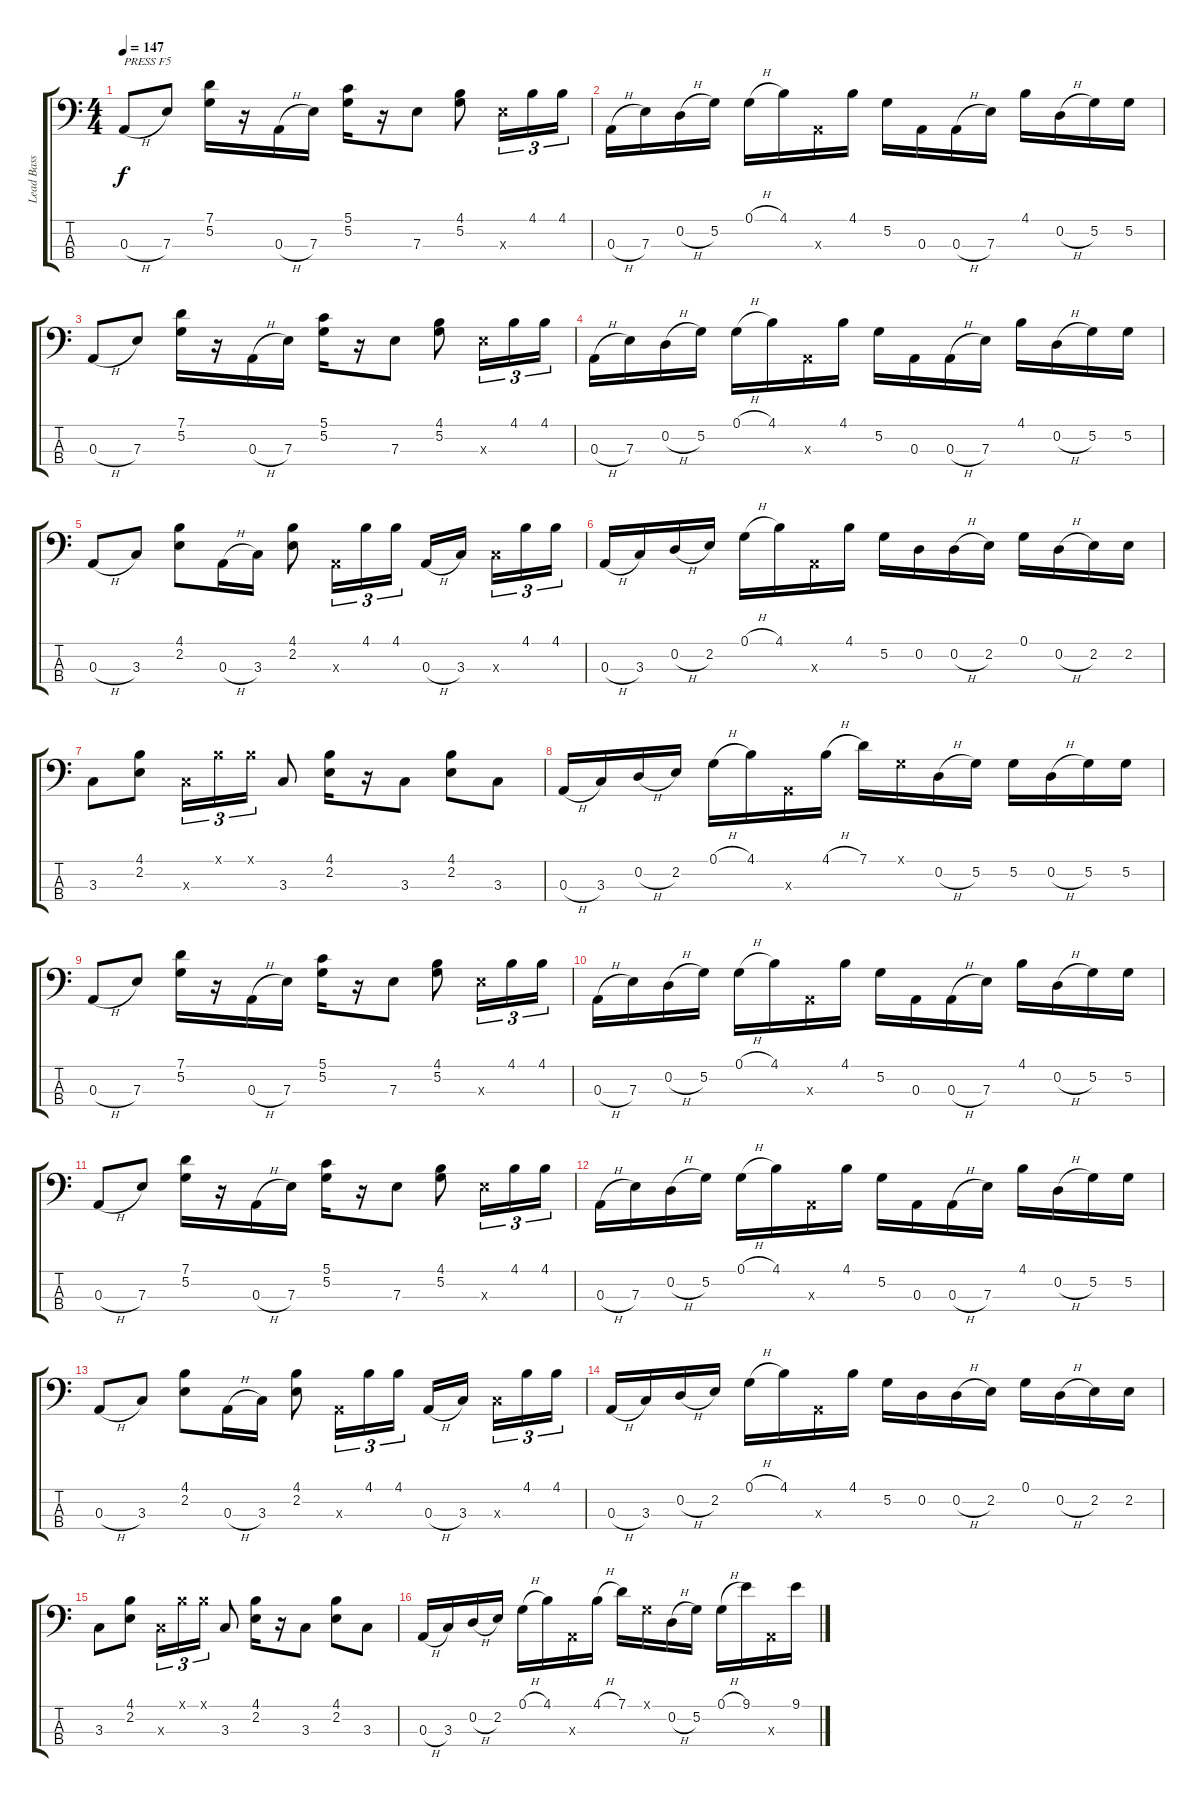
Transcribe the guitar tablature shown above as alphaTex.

\track ("Lead Bass" "Lead Bass") {instrument slapbass1}
\staff {score tabs}
\tuning (G2 D2 A1 E1) {hide}
\ts (4 4)
\tempo 147
\clef f4
\ks c
0.3{h}.8{txt "PRESS F5" dy f instrument slapbass1} 7.3.8 (7.1 5.2).16 r.16 0.3{h}.16 7.3.16 (5.1 5.2).16 r.16 7.3.8 (4.1 5.2).8 7.3{x}.16{tu (3 2)} 4.1.16{tu (3 2)} 4.1.16{tu (3 2)} |
0.3{h}.16 7.3.16 0.2{h}.16 5.2.16 0.1{h}.16 4.1.16 0.3{x}.16 4.1.16 5.2.16 0.3.16 0.3{h}.16 7.3.16 4.1.16 0.2{h}.16 5.2.16 5.2.16 |
0.3{h}.8 7.3.8 (7.1 5.2).16 r.16 0.3{h}.16 7.3.16 (5.1 5.2).16 r.16 7.3.8 (4.1 5.2).8 7.3{x}.16{tu (3 2)} 4.1.16{tu (3 2)} 4.1.16{tu (3 2)} |
0.3{h}.16 7.3.16 0.2{h}.16 5.2.16 0.1{h}.16 4.1.16 0.3{x}.16 4.1.16 5.2.16 0.3.16 0.3{h}.16 7.3.16 4.1.16 0.2{h}.16 5.2.16 5.2.16 |
0.3{h}.8 3.3.8 (4.1 2.2).8 0.3{h}.16 3.3.16 (4.1 2.2).8 0.3{x}.16{tu (3 2)} 4.1.16{tu (3 2)} 4.1.16{tu (3 2)} 0.3{h}.16 3.3.16{beam splitsecondary} 3.3{x}.16{tu (3 2)} 4.1.16{tu (3 2)} 4.1.16{tu (3 2)} |
0.3{h}.16 3.3.16 0.2{h}.16 2.2.16 0.1{h}.16 4.1.16 0.3{x}.16 4.1.16 5.2.16 0.2.16 0.2{h}.16 2.2.16 0.1.16 0.2{h}.16 2.2.16 2.2.16 |
3.3.8 (4.1 2.2).8 3.3{x}.16{tu (3 2)} 4.1{x}.16{tu (3 2)} 4.1{x}.16{tu (3 2)} 3.3.8 (4.1 2.2).16 r.16 3.3.8 (4.1 2.2).8 3.3.8 |
0.3{h}.16 3.3.16 0.2{h}.16 2.2.16 0.1{h}.16 4.1.16 0.3{x}.16 4.1{h}.16 7.1.16 0.1{x}.16 0.2{h}.16 5.2.16 5.2.16 0.2{h}.16 5.2.16 5.2.16 |
0.3{h}.8 7.3.8 (7.1 5.2).16 r.16 0.3{h}.16 7.3.16 (5.1 5.2).16 r.16 7.3.8 (4.1 5.2).8 7.3{x}.16{tu (3 2)} 4.1.16{tu (3 2)} 4.1.16{tu (3 2)} |
0.3{h}.16 7.3.16 0.2{h}.16 5.2.16 0.1{h}.16 4.1.16 0.3{x}.16 4.1.16 5.2.16 0.3.16 0.3{h}.16 7.3.16 4.1.16 0.2{h}.16 5.2.16 5.2.16 |
0.3{h}.8 7.3.8 (7.1 5.2).16 r.16 0.3{h}.16 7.3.16 (5.1 5.2).16 r.16 7.3.8 (4.1 5.2).8 7.3{x}.16{tu (3 2)} 4.1.16{tu (3 2)} 4.1.16{tu (3 2)} |
0.3{h}.16 7.3.16 0.2{h}.16 5.2.16 0.1{h}.16 4.1.16 0.3{x}.16 4.1.16 5.2.16 0.3.16 0.3{h}.16 7.3.16 4.1.16 0.2{h}.16 5.2.16 5.2.16 |
0.3{h}.8 3.3.8 (4.1 2.2).8 0.3{h}.16 3.3.16 (4.1 2.2).8 0.3{x}.16{tu (3 2)} 4.1.16{tu (3 2)} 4.1.16{tu (3 2)} 0.3{h}.16 3.3.16{beam splitsecondary} 3.3{x}.16{tu (3 2)} 4.1.16{tu (3 2)} 4.1.16{tu (3 2)} |
0.3{h}.16 3.3.16 0.2{h}.16 2.2.16 0.1{h}.16 4.1.16 0.3{x}.16 4.1.16 5.2.16 0.2.16 0.2{h}.16 2.2.16 0.1.16 0.2{h}.16 2.2.16 2.2.16 |
3.3.8 (4.1 2.2).8 3.3{x}.16{tu (3 2)} 4.1{x}.16{tu (3 2)} 4.1{x}.16{tu (3 2)} 3.3.8 (4.1 2.2).16 r.16 3.3.8 (4.1 2.2).8 3.3.8 |
0.3{h}.16 3.3.16 0.2{h}.16 2.2.16 0.1{h}.16 4.1.16 0.3{x}.16 4.1{h}.16 7.1.16 0.1{x}.16 0.2{h}.16 5.2.16 0.1{h}.16 9.1.16 0.3{x}.16 9.1.16
